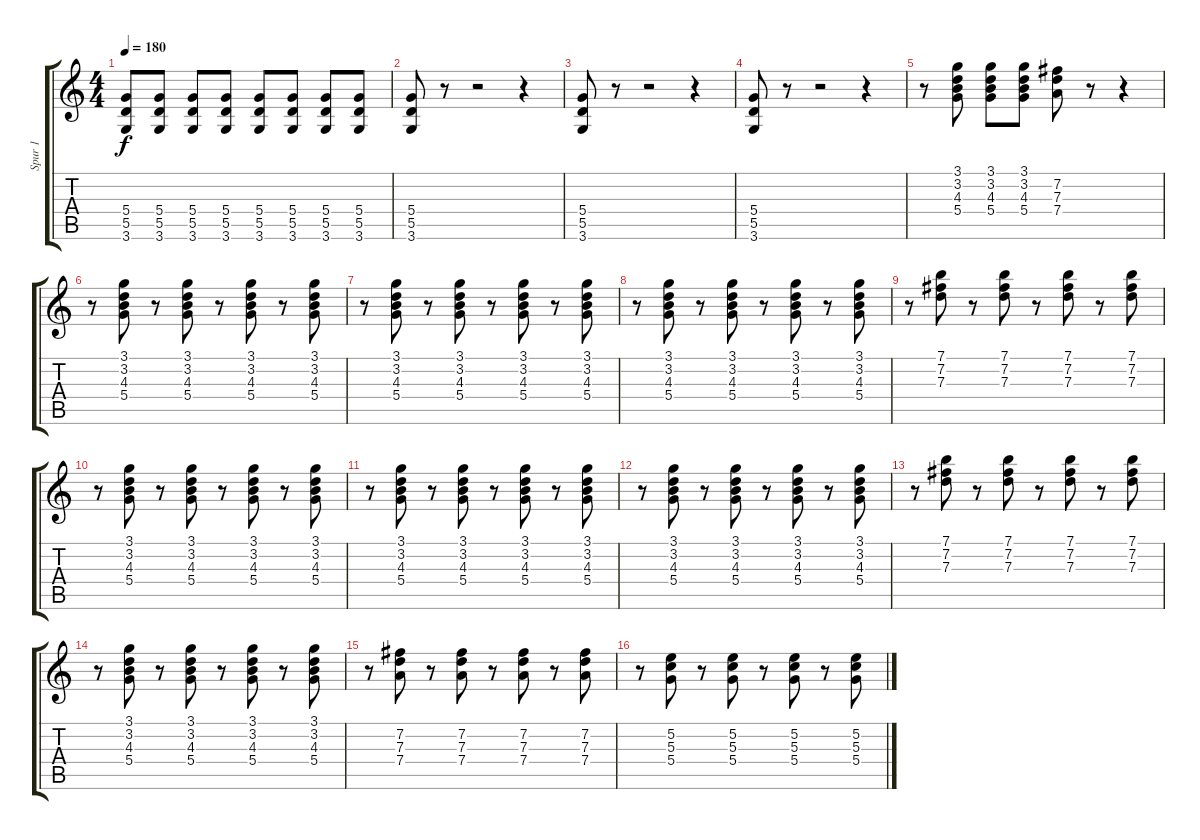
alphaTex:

\track ("Spur 1" "Spur 1") {instrument electricguitarclean}
\staff {score tabs}
\tuning (E4 B3 G3 D3 A2 E2) {hide}
\ts (4 4)
\tempo 180
\clef g2
\ks c
(5.4 5.5 3.6).8{dy f instrument electricguitarclean} (5.4 5.5 3.6).8 (5.4 5.5 3.6).8 (5.4 5.5 3.6).8 (5.4 5.5 3.6).8 (5.4 5.5 3.6).8 (5.4 5.5 3.6).8 (5.4 5.5 3.6).8 |
(5.4 5.5 3.6).8 r.8 r.2 r.4 |
(5.4 5.5 3.6).8 r.8 r.2 r.4 |
(5.4 5.5 3.6).8 r.8 r.2 r.4 |
r.8 (3.1 3.2 4.3 5.4).8 (3.1 3.2 4.3 5.4).8 (3.1 3.2 4.3 5.4).8 (7.2 7.3 7.4).8 r.8 r.4 |
r.8 (3.1 3.2 4.3 5.4).8 r.8 (3.1 3.2 4.3 5.4).8 r.8 (3.1 3.2 4.3 5.4).8 r.8 (3.1 3.2 4.3 5.4).8 |
r.8 (3.1 3.2 4.3 5.4).8 r.8 (3.1 3.2 4.3 5.4).8 r.8 (3.1 3.2 4.3 5.4).8 r.8 (3.1 3.2 4.3 5.4).8 |
r.8 (3.1 3.2 4.3 5.4).8 r.8 (3.1 3.2 4.3 5.4).8 r.8 (3.1 3.2 4.3 5.4).8 r.8 (3.1 3.2 4.3 5.4).8 |
r.8 (7.1 7.2 7.3).8 r.8 (7.1 7.2 7.3).8 r.8 (7.1 7.2 7.3).8 r.8 (7.1 7.2 7.3).8 |
r.8 (3.1 3.2 4.3 5.4).8 r.8 (3.1 3.2 4.3 5.4).8 r.8 (3.1 3.2 4.3 5.4).8 r.8 (3.1 3.2 4.3 5.4).8 |
r.8 (3.1 3.2 4.3 5.4).8 r.8 (3.1 3.2 4.3 5.4).8 r.8 (3.1 3.2 4.3 5.4).8 r.8 (3.1 3.2 4.3 5.4).8 |
r.8 (3.1 3.2 4.3 5.4).8 r.8 (3.1 3.2 4.3 5.4).8 r.8 (3.1 3.2 4.3 5.4).8 r.8 (3.1 3.2 4.3 5.4).8 |
r.8 (7.1 7.2 7.3).8 r.8 (7.1 7.2 7.3).8 r.8 (7.1 7.2 7.3).8 r.8 (7.1 7.2 7.3).8 |
r.8 (3.1 3.2 4.3 5.4).8 r.8 (3.1 3.2 4.3 5.4).8 r.8 (3.1 3.2 4.3 5.4).8 r.8 (3.1 3.2 4.3 5.4).8 |
r.8 (7.2 7.3 7.4).8 r.8 (7.2 7.3 7.4).8 r.8 (7.2 7.3 7.4).8 r.8 (7.2 7.3 7.4).8 |
r.8 (5.2 5.3 5.4).8 r.8 (5.2 5.3 5.4).8 r.8 (5.2 5.3 5.4).8 r.8 (5.2 5.3 5.4).8
